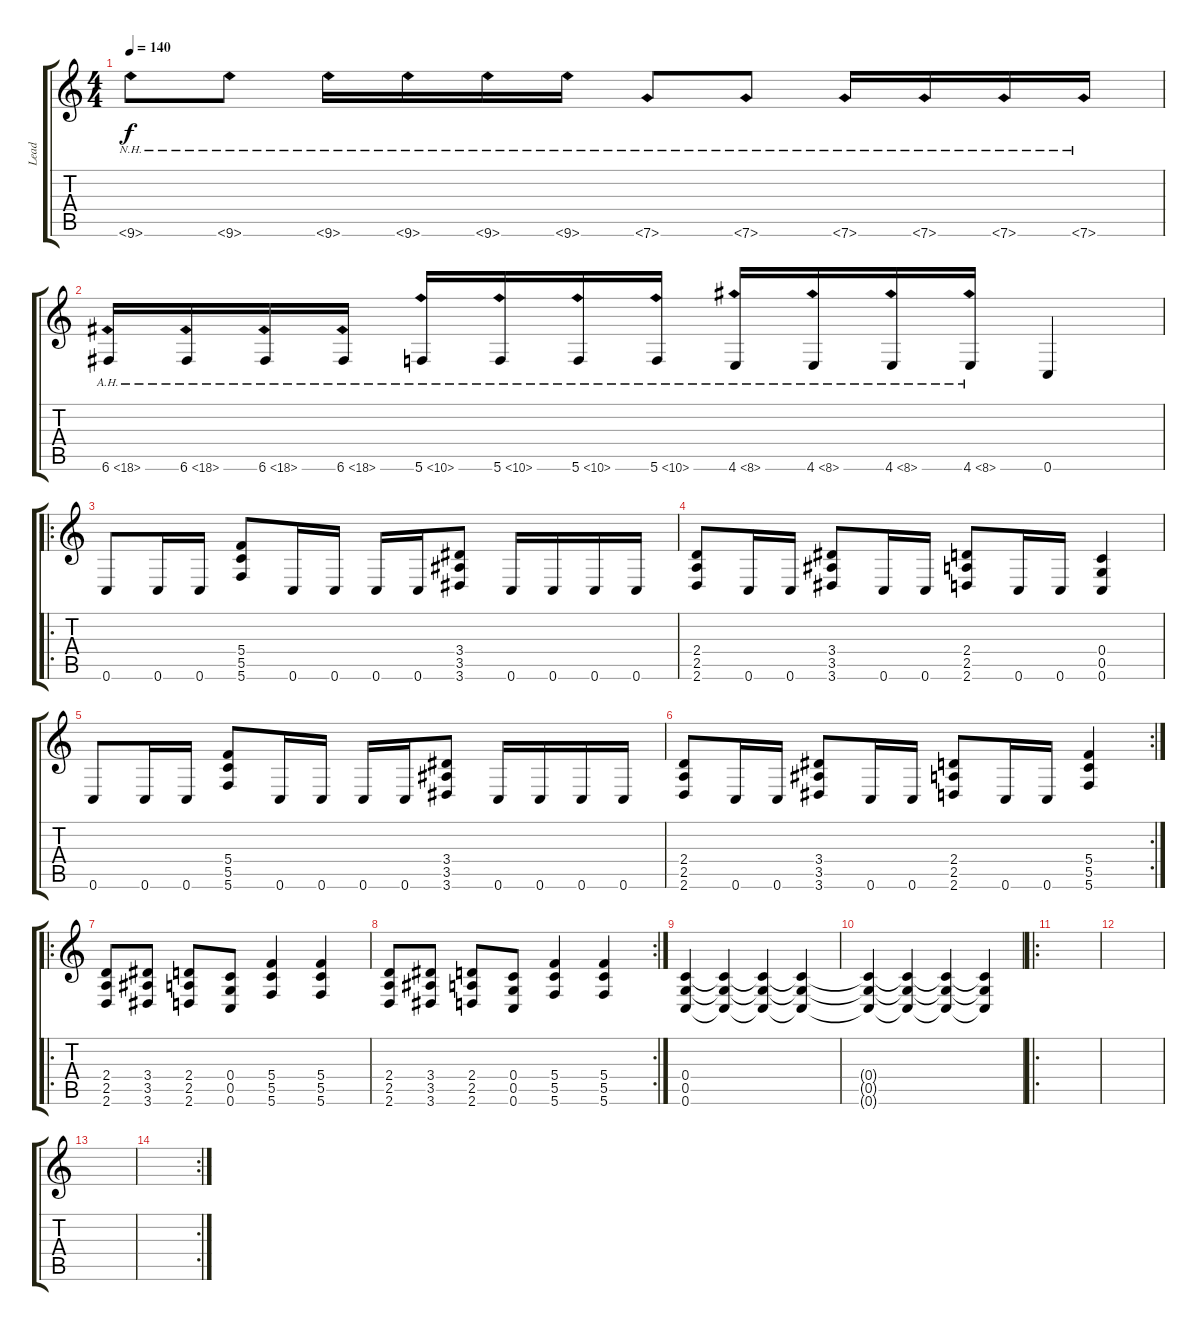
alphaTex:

\track ("Lead" "Lead") {instrument distortionguitar}
\staff {score tabs}
\tuning (D4 A3 F3 C3 G2 C2) {hide}
\ts (4 4)
\tempo 140
\clef g2
\ks c
9.6{nh}.8{dy f} 9.6{nh}.8 9.6{nh}.16 9.6{nh}.16 9.6{nh}.16 9.6{nh}.16 7.6{nh}.8 7.6{nh}.8 7.6{nh}.16 7.6{nh}.16 7.6{nh}.16 7.6{nh}.16 |
6.6{ah 12}.16 6.6{ah 12}.16 6.6{ah 12}.16 6.6{ah 12}.16 5.6{ah 5}.16 5.6{ah 5}.16 5.6{ah 5}.16 5.6{ah 5}.16 4.6{ah 4}.16 4.6{ah 4}.16 4.6{ah 4}.16 4.6{ah 4}.16 0.6.4 |
\ro
0.6.8 0.6.16 0.6.16 (5.4 5.5 5.6).8 0.6.16 0.6.16 0.6.16 0.6.16 (3.4 3.5 3.6).8 0.6.16 0.6.16 0.6.16 0.6.16 |
(2.4 2.5 2.6).8 0.6.16 0.6.16 (3.4 3.5 3.6).8 0.6.16 0.6.16 (2.4 2.5 2.6).8 0.6.16 0.6.16 (0.4 0.5 0.6).4 |
0.6.8 0.6.16 0.6.16 (5.4 5.5 5.6).8 0.6.16 0.6.16 0.6.16 0.6.16 (3.4 3.5 3.6).8 0.6.16 0.6.16 0.6.16 0.6.16 |
\rc 2
(2.4 2.5 2.6).8 0.6.16 0.6.16 (3.4 3.5 3.6).8 0.6.16 0.6.16 (2.4 2.5 2.6).8 0.6.16 0.6.16 (5.4 5.5 5.6).4 |
\ro
(2.4 2.5 2.6).8 (3.4 3.5 3.6).8 (2.4 2.5 2.6).8 (0.4 0.5 0.6).8 (5.4 5.5 5.6).4 (5.4 5.5 5.6).4 |
\rc 2
(2.4 2.5 2.6).8 (3.4 3.5 3.6).8 (2.4 2.5 2.6).8 (0.4 0.5 0.6).8 (5.4 5.5 5.6).4 (5.4 5.5 5.6).4 |
(0.4 0.5 0.6).4 (0.4{t} 0.5{t} 0.6{t}).4 (0.4{t} 0.5{t} 0.6{t}).4 (0.4{t} 0.5{t} 0.6{t}).4 |
(0.4{t} 0.5{t} 0.6{t}).4 (0.4{t} 0.5{t} 0.6{t}).4 (0.4{t} 0.5{t} 0.6{t}).4 (0.4{t} 0.5{t} 0.6{t}).4 |
\ro
|
|
|
\rc 2
